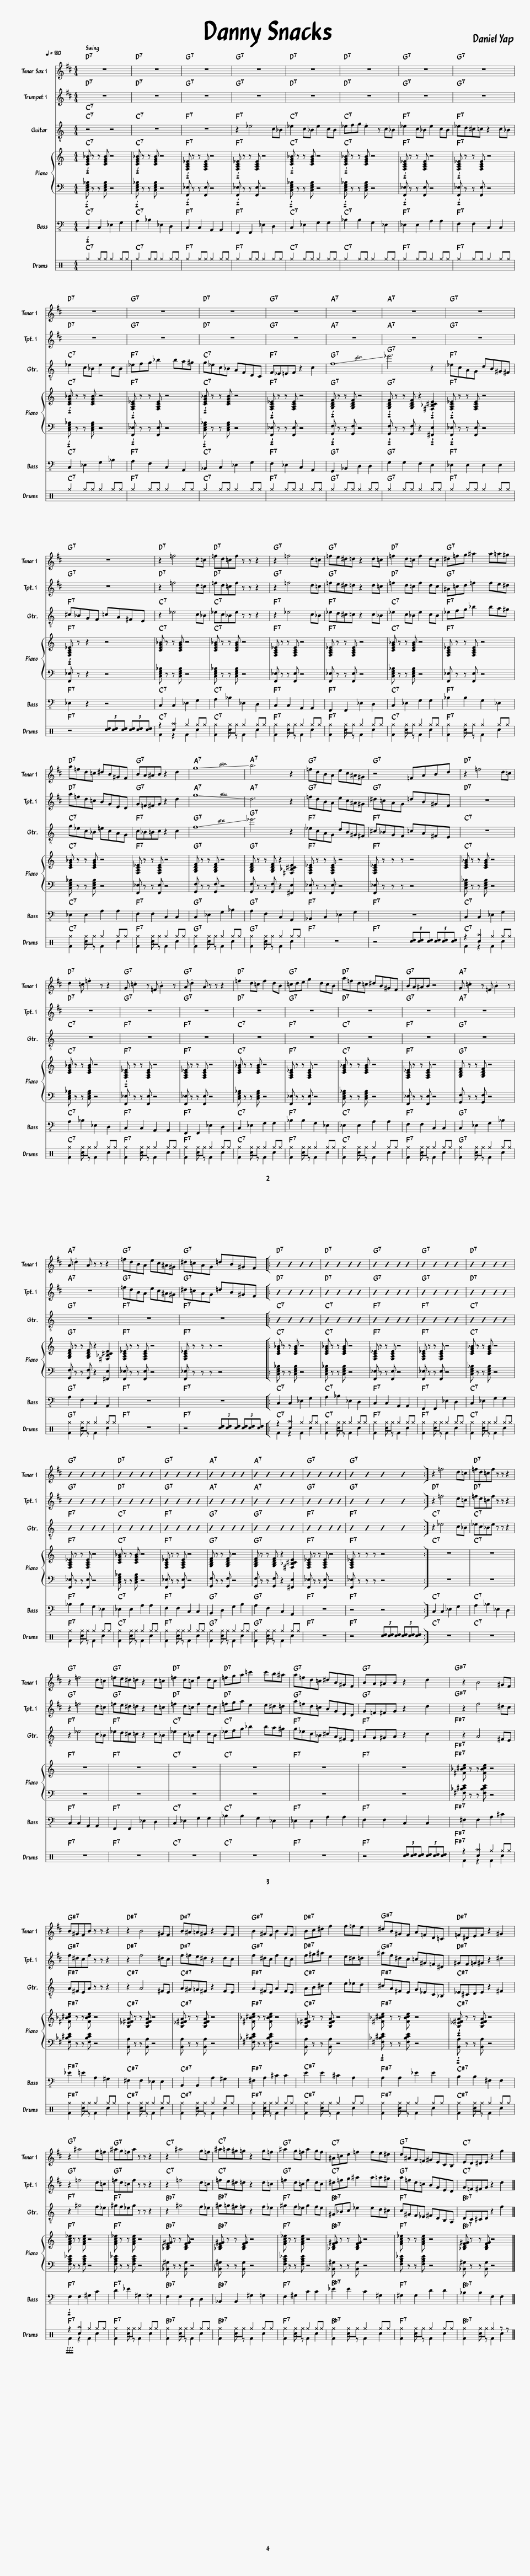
X:1
%%score 1 2 3 { 4 | 5 } 6 ( 7 8 )
L:1/8
Q:1/4=180
M:4/4
I:linebreak $
K:C
U:s=!stemless!
V:1 treble transpose=-14
V:2 treble transpose=-2
V:3 treble-8
V:4 treble
V:5 bass
V:6 bass-8
V:7 perc
K:none
V:8 perc
K:none
V:1
[K:D] z8 | z8 | z8 | z8 | z8 | %5
 z8 | z8 | z8 |$ z8 | z8 | %10
 z8 | z8 | z8 | z8 | z8 |$ %15
 z8 | z2 =f4 d=c | =fd=cf z z z2 | z2 =f4 d=c | =fe^d=d z2 d=c | %20
 =f2 d=c f2 dc | ^d=fg ^a2 a=a^g |$ a=fd=c ^dB^GF | BA^AB z2 d2 | !-(!g8 | %25
 !-)!b6 z2 | =fdBA ec^A^G | z4 =FABd | z2 =f4 d=c |$ d2 =c .=f2 z z2 | %30
 G .=c2 z =F .B2 z | A .d2 A z z z2 | =f2 d=c f2 dB | =cde g2 dcB | a=fd=c ^dB^GF | %35
 BA^AB z4 | G .=c2 z =F .B2 z |$ A .d2 A z z z2 | =fdBA ec^A^G | ^d=cAG =dB^GF |: %40
 sB2 sB2 sB2 sB2 | sB2 sB2 sB2 sB2 | sB2 sB2 sB2 sB2 | sB2 sB2 sB2 sB2 | sB2 sB2 sB2 sB2 |$ %45
 sB2 sB2 sB2 sB2 | sB2 sB2 sB2 sB2 | sB2 sB2 sB2 sB2 | sB2 sB2 sB2 sB2 | sB2 sB2 sB2 sB2 | %50
 sB2 sB2 sB2 sB2 | sB2 sB2 sB2 sB2 :| z2 =f4 d=c | =fd=cf z z z2 |$ z2 =f4 d=c | %55
 =fe^d=d z2 d=c | =f2 d=c f2 dc | =fga =c'2 c'b^a | a=fd=c ^dB^GF | BA^AB z2 d2 | %60
 z2 B4 ^GF |$ B^GFB z z z2 | z2 B4 ^GF | B^A=A^G z2 GF | B2 ^GF B2 GF | %65
 Bc^d f2 f=fe | ^dB^GF A=FD=C | =F^DEF z2 ^G2 |$ z2 ^a4 g=f | ^ag=fa z z z2 | %70
 z2 ^a4 g=f | ^a=a^g=g z2 g=f | ^a2 g=f a2 gf | ^A=cd =f2 fe^d | d^AG=F ^GECB, | %75
 ED^DE z2 g2 |] %76
V:2
[K:D] z8 | z8 | z8 | z8 | z8 | %5
 z8 | z8 | z8 |$ z8 | z8 | %10
 z8 | z8 | z8 | z8 | z8 |$ %15
 z8 | z2 =f4 d=c | =fd=cf z z z2 | z2 =f4 d=c | =fe^d=d z2 d=c | %20
 =f2 d=c f2 dc | ^A=cd =f2 fe^d |$ a=fd=c BGED | G=F^FG z2 d2 | !-(!g8 | %25
 !-)!d6 z2 | =fdBA ec^A^G | ^d=cAG =dB^GF | z8 |$ z8 | %30
 z8 | z8 | z8 | z8 | z8 | %35
 z8 | z8 |$ z8 | =fdBA ec^A^G | ^d=cAG =dB^GF |: %40
 sB2 sB2 sB2 sB2 | sB2 sB2 sB2 sB2 | sB2 sB2 sB2 sB2 | sB2 sB2 sB2 sB2 | sB2 sB2 sB2 sB2 |$ %45
 sB2 sB2 sB2 sB2 | sB2 sB2 sB2 sB2 | sB2 sB2 sB2 sB2 | sB2 sB2 sB2 sB2 | sB2 sB2 sB2 sB2 | %50
 sB2 sB2 sB2 sB2 | sB2 sB2 sB2 sB2 :| z2 =f4 d=c | =fd=cf z z z2 |$ z2 =f4 d=c | %55
 =fe^d=d z2 d=c | =f2 d=c f2 dc | =fga e2 e^d=d | a=fd=c BGED | G=F^FG z2 d2 | %60
 z2 f4 ^dc |$ f^dcf z z z2 | z2 f4 ^dc | f=fe^d z2 dc | f2 ^dc f2 dc | %65
 f^g^a e2 e^d=d | ^af^dc =c^G=F^D | ^GF=G^G z2 ^d2 |$ z2 =f4 d=c | =fd=cf z z z2 | %70
 z2 =f4 d=c | =fe^d=d z2 d=c | =f2 d=c f2 dc | ^d=fg ^a2 a=a^g | a=fd=c BGED | %75
 G=F^FG z2 d2 |] %76
V:3
 z4 z4 | z8 | z8 | z2 _e4 c_B | _e2 c_B e2 cB | %5
 _efg .e2 z c_B | _e2 c_B e2 cB | _ed^c=c z2 c_B |$ _e2 c_B e2 cB | _efg _b2 ba^g | %10
 g_ec_B AFDC | F_E=EF z2 c2 | !-(!f8 | !-)!_e'6 z2 | _ecAG dB^G^F |$ %15
 ^c_BGF =cA^FE | z2 _e4 c_B | _ec_Be z z z2 | z2 _e4 c_B | _ed^c=c z2 c_B | %20
 _e2 c_B e2 cB | _efg _b2 ba^g |$ g_ec_B =ecAG | c_B=Bc z2 c2 | !-(!f8 | %25
 !-)!_e'6 z2 | _ecAG dB^G^F | ^c_BGF =cA^FE | z8 |$ z8 | %30
 z8 | z8 | z8 | z8 | z8 | %35
 z8 | z8 |$ z8 | z8 | z8 |: %40
 s_B2 sB2 sB2 sB2 | s_B2 sB2 sB2 sB2 | s_B2 sB2 sB2 sB2 | s_B2 sB2 sB2 sB2 | s_B2 sB2 sB2 sB2 |$ %45
 s_B2 sB2 sB2 sB2 | s_B2 sB2 sB2 sB2 | s_B2 sB2 sB2 sB2 | s_B2 sB2 sB2 sB2 | s_B2 sB2 sB2 sB2 | %50
 s_B2 sB2 sB2 sB2 | s_B2 sB2 sB2 sB2 :| z2 _e4 c_B | _ec_Be z z z2 |$ z2 _e4 c_B | %55
 _ed^c=c z2 c_B | _e2 c_B e2 cB | _efg _b2 ba^g | g_ec_B ^cA^FE | AG^GA z2 c2 | %60
 z2 A4 ^FE |$ A^FEA z z z2 | z2 A4 ^FE | A^G=G^F z2 FE | A2 ^FE A2 FE | %65
 AB^c e2 e_ed | ^cA^FE G_EC_B, | _E^CDE z2 ^F2 |$ z2 ^g4 f_e | ^gf_eg z z z2 | %70
 z2 ^g4 f_e | ^g=g^f=f z2 f_e | ^g2 f_e g2 fe | ^G_Bc _e2 ed^c | c^GF_E ^FDB,A, | %75
 DC^CD z2 f2 |] %76
V:4
!f! [CEG_B] z z [CEGB] z4 |!f! [CEG_B] z z [CEGB] z4 |!f! [F,A,C_E] z z [F,A,CE] z4 |!f! [F,A,C_E] z z [F,A,CE] z4 |!f! [CEG_B] z z [CEGB] z4 | %5
!f! [CEG_B] z z [CEGB] z4 |!f! [F,A,C_E] z z [F,A,CE] z4 |!f! [F,A,C_E] z z [F,A,CE] z4 |$!f! [CEG_B] z z [CEGB] z4 |!f! [F,A,C_E] z z [F,A,CE] z4 | %10
!f! [CEG_B] z z [CEGB] z4 |!f!!f! [F,A,C_E] z z [F,A,CE] z4 |!f!!f! [G,B,DF] z z [G,B,DF] z4 |!f!!f! [G,B,DF] z z [G,B,DF] z2!f!!f! [^F,_B,^CE]2 |!f!!f! [F,A,C_E] z z [F,A,CE] z4 |$ %15
!f!!f! [F,A,C_E] z z2 z4 | [CEG_B] z z [CEGB] z4 | [CEG_B] z z [CEGB] z4 | [F,A,C_E] z z [F,A,CE] z4 | [F,A,C_E] z z [F,A,CE] z4 | %20
 [CEG_B] z z [CEGB] z4 | [F,A,C_E] z z [F,A,CE] z4 |$ [CEG_B] z z [CEGB] z4 | [F,A,C_E] z z [F,A,CE] z4 | [G,B,DF] z z [G,B,DF] z4 | %25
 [G,B,DF] z z [G,B,DF] z2 [^F,_B,^CE]2 | [F,A,C_E] z z [F,A,CE] z4 | [F,A,C_E] z z z z4 | [CEG_B] z z [CEGB] z4 |$ [CEG_B] z z [CEGB] z4 | %30
!f! [F,A,C_E] z z [F,A,CE] z4 | [F,A,C_E] z z [F,A,CE] z4 | [CEG_B] z z [CEGB] z4 | [F,A,C_E] z z [F,A,CE] z4 | [CEG_B] z z [CEGB] z4 | %35
 [F,A,C_E] z z [F,A,CE] z4 | [G,B,DF] z z [G,B,DF] z4 |$ [G,B,DF] z z [G,B,DF] z2 [^F,_B,^CE]2 | [F,A,C_E] z z [F,A,CE] z4 | [F,A,C_E] z z z z4 |: %40
 [CEG_B] z z [CEGB] z4 | [CEG_B] z z [CEGB] z4 | [F,A,C_E] z z [F,A,CE] z4 | [F,A,C_E] z z [F,A,CE] z4 | [CEG_B] z z [CEGB] z4 |$ %45
 [F,A,C_E] z z [F,A,CE] z4 | [CEG_B] z z [CEGB] z4 | [F,A,C_E] z z [F,A,CE] z4 | [G,B,DF] z z [G,B,DF] z4 | [G,B,DF] z z [G,B,DF] z2 [^F,_B,^CE]2 | %50
 [F,A,C_E] z z [F,A,CE] z4 | [F,A,C_E] z z z z4 :| z8 | z8 |$ z8 | %55
 z8 | z8 | z8 | z8 | z8 | %60
 [^F_B^ce] z z [FBce] z4 |$ [^F_B^ce] z z [FBce] z4 | [B,_E^FA] z z [B,EFA] z4 | [B,_E^FA] z z [B,EFA] z4 | [^F_B^ce] z z [FBce] z4 | %65
 [B,_E^FA] z z [B,EFA] z4 | [^F_B^ce] z z [FBce] z4 |!f!!f!!f! [B,_E^FA] z z [B,EFA] z4 |$ [FAc_e] z z [FAce] z4 | [FAc_e] z z [FAce] z4 | %70
 [_B,DF^G] z z [B,DFG] z4 | [_B,DF^G] z z [B,DFG] z4 | [FAc_e] z z [FAce] z4 | [_B,DF^G] z z [B,DFG] z4 | [FAc_e] z z [FAce] z4 | %75
 [_B,DF^G] z z [B,DFG] z4 |] %76
V:5
!f! [C,E,G,_B,] z z [C,E,G,B,] z4 |!f! [C,E,G,_B,] z z [C,E,G,B,] z4 |!f! [F,,_E,] z z [F,,E,] z4 |!f! [F,,_E,] z z [F,,E,] z4 |!f! [C,E,G,_B,] z z [C,E,G,B,] z4 | %5
!f! [C,E,G,_B,] z z [C,E,G,B,] z4 |!f! [F,,_E,] z z [F,,E,] z4 |!f! [F,,_E,] z z [F,,E,] z4 |$!f! [C,E,G,_B,] z z [C,E,G,B,] z4 |!f! [F,,_E,] z z [F,,E,] z4 | %10
!f! [C,E,G,_B,] z z [C,E,G,B,] z4 |!f!!f! [F,,_E,] z z [F,,E,] z4 |!f!!f! [G,,F,] z z [G,,F,] z4 |!f!!f! [G,,F,] z z [G,,F,] z2!f!!f! [^F,,E,]2 |!f!!f! [F,,_E,] z z [F,,E,] z4 |$ %15
 [F,,_E,] z z2 z4 | [C,E,G,_B,] z z [C,E,G,B,] z4 | [C,E,G,_B,] z z [C,E,G,B,] z4 | [F,,_E,] z z [F,,E,] z4 | [F,,_E,] z z [F,,E,] z4 | %20
 [C,E,G,_B,] z z [C,E,G,B,] z4 | [F,,_E,] z z [F,,E,] z4 |$ [C,E,G,_B,] z z [C,E,G,B,] z4 | [F,,_E,] z z [F,,E,] z4 | [G,,F,] z z [G,,F,] z4 | %25
 [G,,F,] z z [G,,F,] z2 [^F,,E,]2 | [F,,_E,] z z [F,,E,] z4 | [F,,_E,] z z z z4 | [C,E,G,_B,] z z [C,E,G,B,] z4 |$ [C,E,G,_B,] z z [C,E,G,B,] z4 | %30
 [F,,_E,] z z [F,,E,] z4 | [F,,_E,] z z [F,,E,] z4 | [C,E,G,_B,] z z [C,E,G,B,] z4 | [F,,_E,] z z [F,,E,] z4 | [C,E,G,_B,] z z [C,E,G,B,] z4 | %35
 [F,,_E,] z z [F,,E,] z4 | [G,,F,] z z [G,,F,] z4 |$ [G,,F,] z z [G,,F,] z2 [^F,,E,]2 | [F,,_E,] z z [F,,E,] z4 | [F,,_E,] z z z z4 |: %40
 [C,E,G,_B,] z z [C,E,G,B,] z4 | [C,E,G,_B,] z z [C,E,G,B,] z4 | [F,,_E,] z z [F,,E,] z4 | [F,,_E,] z z [F,,E,] z4 | [C,E,G,_B,] z z [C,E,G,B,] z4 |$ %45
 [F,,_E,] z z [F,,E,] z4 | [C,E,G,_B,] z z [C,E,G,B,] z4 | [F,,_E,] z z [F,,E,] z4 | [G,,F,] z z [G,,F,] z4 | [G,,F,] z z [G,,F,] z2 [^F,,E,]2 | %50
 [F,,_E,] z z [F,,E,] z4 | [F,,_E,] z z z z4 :| z8 | z8 |$ z8 | %55
 z8 | z8 | z8 | z8 | z8 | %60
 [^F,_B,^CE] z z [F,B,CE] z4 |$ [^F,_B,^CE] z z [F,B,CE] z4 | [B,,A,] z z [B,,A,] z4 | [B,,A,] z z [B,,A,] z4 | [^F,_B,^CE] z z [F,B,CE] z4 | %65
 [B,,A,] z z [B,,A,] z4 |!f!!f! [^F,_B,^CE] z z [F,B,CE] z4 |!f!!f!!f! [B,,A,] z z [B,,A,] z4 |$ [F,A,C_E] z z [F,A,CE] z4 | [F,A,C_E] z z [F,A,CE] z4 | %70
 [_B,,^G,] z z [B,,G,] z4 | [_B,,^G,] z z [B,,G,] z4 | [F,A,C_E] z z [F,A,CE] z4 | [_B,,^G,] z z [B,,G,] z4 | [F,A,C_E] z z [F,A,CE] z4 | %75
 [_B,,^G,] z z [B,,G,] z4 |] %76
V:6
!f! C,2 C,2 _E,2 G,2 | A,2 _B,2 _E,2 D,2 | C,2 C,2 A,,2 A,,2 | F,,2 F,,2 _E,2 D,2 | C,2 _E,2 G,2 G,2 | %5
 _B,2 B,2 G,2 _E,2 | _E,2 E,2 A,2 A,2 | F,2 F,2 C,2 C,2 |$ C,2 _E,2 G,2 _B,2 | A,2 F,2 C,2 A,,2 | %10
 _B,,2 C,2 _E,2 G,2 | F,2 _E,2 C,2 A,,2 | G,,2 _B,,2 D,2 D,2 | G,2 G,2 F,2 E,2 | _E,2 E,2 E,2 E,2 |$ %15
 _E,2 z2 z4 | C,2 C,2 _E,2 G,2 | A,2 _B,2 _E,2 D,2 | C,2 C,2 A,,2 A,,2 | F,,2 F,,2 _E,2 D,2 | %20
 C,2 _E,2 G,2 G,2 | _B,2 B,2 G,2 _E,2 |$ _E,2 E,2 A,2 A,2 | F,2 F,2 C,2 C,2 | C,2 _E,2 G,2 _B,2 | %25
 A,2 F,2 C,2 A,,2 | _B,,2 C,2 _E,2 G,2 | z8 | C,2 C,2 _E,2 G,2 |$ A,2 _B,2 _E,2 D,2 | %30
 C,2 C,2 A,,2 A,,2 | F,,2 F,,2 _E,2 D,2 | C,2 _E,2 G,2 G,2 | _B,2 B,2 G,2 _E,2 | _E,2 E,2 A,2 A,2 | %35
 F,2 F,2 C,2 C,2 | C,2 _E,2 G,2 _B,2 |$ A,2 F,2 C,2 A,,2 | z8 | z8 |: %40
 C,2 C,2 _E,2 G,2 | A,2 _B,2 _E,2 D,2 | C,2 C,2 A,,2 A,,2 | F,,2 F,,2 _E,2 D,2 | C,2 _E,2 G,2 G,2 |$ %45
 _B,2 B,2 G,2 _E,2 | _E,2 E,2 A,2 A,2 | F,2 F,2 C,2 C,2 | B,,2 D,2 G,2 B,2 | A,2 F,2 C,2 A,,2 | %50
 z8 | z4 z4 :| C,2 C,2 _E,2 G,2 | A,2 _B,2 _E,2 D,2 |$ C,2 C,2 A,,2 A,,2 | %55
 F,,2 F,,2 _E,2 D,2 | C,2 _E,2 G,2 G,2 | _B,2 B,2 G,2 _E,2 | _E,2 E,2 A,2 A,2 | F,2 F,2 C,2 C,2 | %60
 ^F,2 F,2 A,2 ^C2 |$ _E2 =E2 A,2 ^G,2 | ^F,2 F,2 _E,2 E,2 | B,,2 B,,2 A,2 ^G,2 | ^F,2 A,2 ^C2 C2 | %65
 E2 E2 ^C2 A,2 | A,2 A,2 _E2 E2 | B,2 B,2 ^F,2 F,2 |$!f! F,2 F,2 ^G,2 C2 | D2 _E2 ^G,2 =G,2 | %70
 F,2 F,2 D,2 D,2 | _B,,2 B,,2 ^G,2 =G,2 | F,2 ^G,2 C2 C2 | _E2 E2 C2 ^G,2 | ^G,2 G,2 D2 D2 | %75
 _B,2 B,2 F,2 F,2 |] %76
V:7
 ^g2 ^g^g ^g2 ^g^g | ^g2 ^g^g ^g2 ^g^g | ^g2 ^g^g ^g2 ^g^g | ^g2 ^g^g ^g2 ^g^g | ^g2 ^g^g ^g2 ^g^g | %5
 ^g2 ^g^g ^g2 ^g^g | ^g2 ^g^g ^g2 ^g^g | ^g2 ^g^g ^g2 ^g^g |$ ^g2 ^g^g ^g2 ^g^g | ^g2 ^g^g ^g2 ^g^g | %10
 ^g2 ^g^g ^g2 ^g^g | ^g2 ^g^g ^g2 ^g^g | ^g2 ^g^g ^g2 ^g^g | ^g2 ^g^g ^g2 ^g^g | ^g2 ^g^g ^g2 ^g^g |$ %15
 z4 (3[cd][cd][cd] (3[cd][cd][cd] | z2 [c^a]2 ^g2 ^g^g | ^g2 ^g^g ^g2 ^g^g | ^g2 ^g^g ^g2 ^g^g | ^g2 ^g^g ^g2 ^g^g | %20
 ^g2 ^g^g ^g2 ^g^g | ^g2 ^g^g ^g2 ^g^g |$ ^g2 ^g^g ^g2 ^g^g | ^g2 ^g^g ^g2 ^g^g | ^g2 ^g^g ^g2 ^g^g | %25
 ^g2 ^g^g ^g2 ^g^g | z8 | z4 (3[cd][cd][cd] (3[cd][cd][cd] | z2 [c^a]2 ^g2 ^g^g |$ ^g2 ^g^g ^g2 ^g^g | %30
 ^g2 ^g^g ^g2 ^g^g | ^g2 ^g^g ^g2 ^g^g | ^g2 ^g^g ^g2 ^g^g | ^g2 ^g^g ^g2 ^g^g | ^g2 ^g^g ^g2 ^g^g | %35
 ^g2 ^g^g ^g2 ^g^g | ^g2 ^g^g ^g2 ^g^g |$ ^g2 ^g^g ^g2 ^g^g | z8 | z4 (3[cd][cd][cd] (3[cd][cd][cd] |: %40
 z2 [c^a]2 ^g2 ^g^g | ^g2 ^g^g ^g2 ^g^g | ^g2 ^g^g ^g2 ^g^g | ^g2 ^g^g ^g2 ^g^g | ^g2 ^g^g ^g2 ^g^g |$ %45
 ^g2 ^g^g ^g2 ^g^g | ^g2 ^g^g ^g2 ^g^g | ^g2 ^g^g ^g2 ^g^g | ^g2 ^g^g ^g2 ^g^g | ^g2 ^g^g ^g2 ^g^g | %50
 z8 | z4 (3[cd][cd][cd] (3[cd][cd][cd] :| z8 | z8 |$ z8 | %55
 z8 | z8 | z8 | z8 | z4 (3[cd][cd][cd] (3[cd][cd][cd] | %60
 z2 [c^a]2 ^g2 ^g^g |$ ^g2 ^g^g ^g2 ^g^g | ^g2 ^g^g ^g2 ^g^g | ^g2 ^g^g ^g2 ^g^g | ^g2 ^g^g ^g2 ^g^g | %65
 ^g2 ^g^g ^g2 ^g^g | ^g2 ^g^g ^g2 ^g^g | ^g2 ^g^g ^g2 ^g^g |$!fff! z2 [c^a]2 ^g2 ^g^g | ^g2 ^g^g ^g2 ^g^g | %70
 ^g2 ^g^g ^g2 ^g^g | ^g2 ^g^g ^g2 ^g^g | ^g2 ^g^g ^g2 ^g^g | ^g2 ^g^g ^g2 ^g^g | ^g2 ^g^g ^g2 ^g^g | %75
 ^g2 ^g^g ^g2 z z |] %76
V:8
 x8 | x8 | x8 | x8 | x8 | %5
 x8 | x8 | x8 |$ x8 | x8 | %10
 x8 | x8 | x8 | x8 | x8 |$ %15
 x8 | F2 z2 F2 c2 | F2 c z F2 c2 | F2 c z F2 c2 | F2 c z F2 c2 | %20
 F2 c z F2 c2 | F2 c z F2 c2 |$ F2 c z F2 c2 | F2 c z F2 c2 | F2 c z F2 c2 | %25
 F2 c z F2 c2 | x8 | x8 | F2 z2 F2 c2 |$ F2 c z F2 c2 | %30
 F2 c z F2 c2 | F2 c z F2 c2 | F2 c z F2 c2 | F2 c z F2 c2 | F2 c z F2 c2 | %35
 F2 c z F2 c2 | F2 c z F2 c2 |$ F2 c z F2 c2 | x8 | x8 |: %40
 F2 z2 F2 c2 | F2 c z F2 c2 | F2 c z F2 c2 | F2 c z F2 c2 | F2 c z F2 c2 |$ %45
 F2 c z F2 c2 | F2 c z F2 c2 | F2 c z F2 c2 | F2 c z F2 c2 | F2 c z F2 c2 | %50
 x8 | x8 :| x8 | x8 |$ x8 | %55
 x8 | x8 | x8 | x8 | x8 | %60
 F2 z2 F2 c2 |$ F2 c z F2 c2 | F2 c z F2 c2 | F2 c z F2 c2 | F2 c z F2 c2 | %65
 F2 c z F2 c2 | F2 c z F2 c2 | F2 c z F2 c2 |$ F2 z2 F2 c2 | F2 c z F2 c2 | %70
 F2 c z F2 c2 | F2 c z F2 c2 | F2 c z F2 c2 | F2 c z F2 c2 | F2 c z F2 c2 | %75
 F2 c z F2 c2 |] %76
